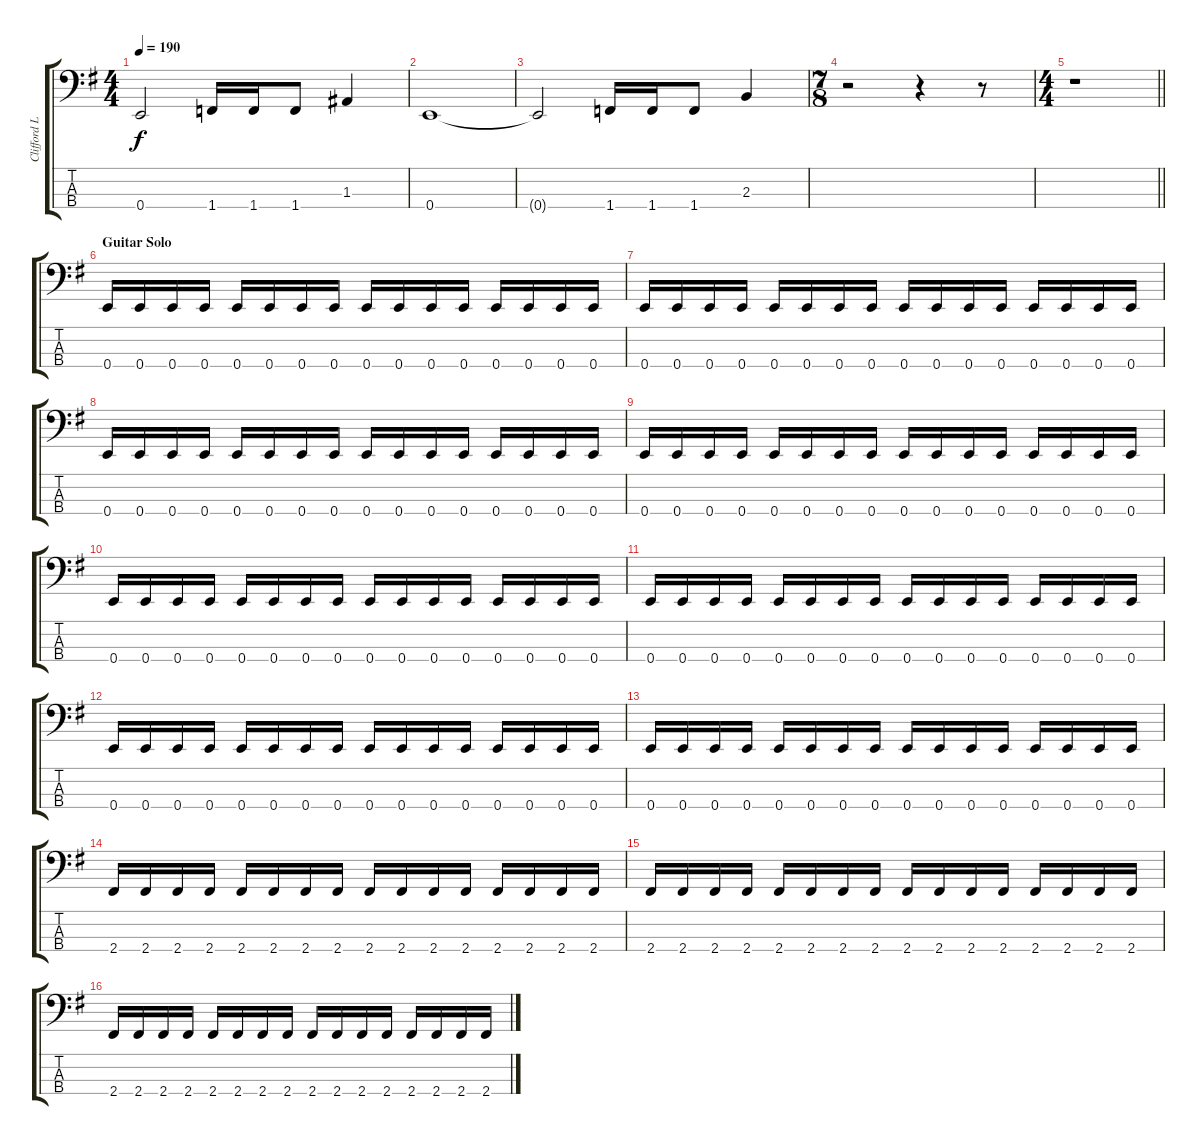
\track ("Clifford Lee Burton - Bass Guitar" "Clifford L") {instrument electricbassfinger}
\staff {score tabs}
\tuning (G2 D2 A1 E1) {hide}
\ts (4 4)
\tempo 190
\clef f4
\ks eminor
0.4{t}.2{dy f} 1.4.16 1.4.16 1.4.8 1.3.4 |
0.4.1 |
0.4{t}.2 1.4.16 1.4.16 1.4.8 2.3.4 |
\ts (7 8)
r.2 r.4 r.8 |
\ts (4 4)
\barLineRight lightlight
r.1 |
\section ("" "Guitar Solo")
0.4.16 0.4.16 0.4.16 0.4.16 0.4.16 0.4.16 0.4.16 0.4.16 0.4.16 0.4.16 0.4.16 0.4.16 0.4.16 0.4.16 0.4.16 0.4.16 |
0.4.16 0.4.16 0.4.16 0.4.16 0.4.16 0.4.16 0.4.16 0.4.16 0.4.16 0.4.16 0.4.16 0.4.16 0.4.16 0.4.16 0.4.16 0.4.16 |
0.4.16 0.4.16 0.4.16 0.4.16 0.4.16 0.4.16 0.4.16 0.4.16 0.4.16 0.4.16 0.4.16 0.4.16 0.4.16 0.4.16 0.4.16 0.4.16 |
0.4.16 0.4.16 0.4.16 0.4.16 0.4.16 0.4.16 0.4.16 0.4.16 0.4.16 0.4.16 0.4.16 0.4.16 0.4.16 0.4.16 0.4.16 0.4.16 |
0.4.16 0.4.16 0.4.16 0.4.16 0.4.16 0.4.16 0.4.16 0.4.16 0.4.16 0.4.16 0.4.16 0.4.16 0.4.16 0.4.16 0.4.16 0.4.16 |
0.4.16 0.4.16 0.4.16 0.4.16 0.4.16 0.4.16 0.4.16 0.4.16 0.4.16 0.4.16 0.4.16 0.4.16 0.4.16 0.4.16 0.4.16 0.4.16 |
0.4.16 0.4.16 0.4.16 0.4.16 0.4.16 0.4.16 0.4.16 0.4.16 0.4.16 0.4.16 0.4.16 0.4.16 0.4.16 0.4.16 0.4.16 0.4.16 |
0.4.16 0.4.16 0.4.16 0.4.16 0.4.16 0.4.16 0.4.16 0.4.16 0.4.16 0.4.16 0.4.16 0.4.16 0.4.16 0.4.16 0.4.16 0.4.16 |
2.4.16 2.4.16 2.4.16 2.4.16 2.4.16 2.4.16 2.4.16 2.4.16 2.4.16 2.4.16 2.4.16 2.4.16 2.4.16 2.4.16 2.4.16 2.4.16 |
2.4.16 2.4.16 2.4.16 2.4.16 2.4.16 2.4.16 2.4.16 2.4.16 2.4.16 2.4.16 2.4.16 2.4.16 2.4.16 2.4.16 2.4.16 2.4.16 |
2.4.16 2.4.16 2.4.16 2.4.16 2.4.16 2.4.16 2.4.16 2.4.16 2.4.16 2.4.16 2.4.16 2.4.16 2.4.16 2.4.16 2.4.16 2.4.16
